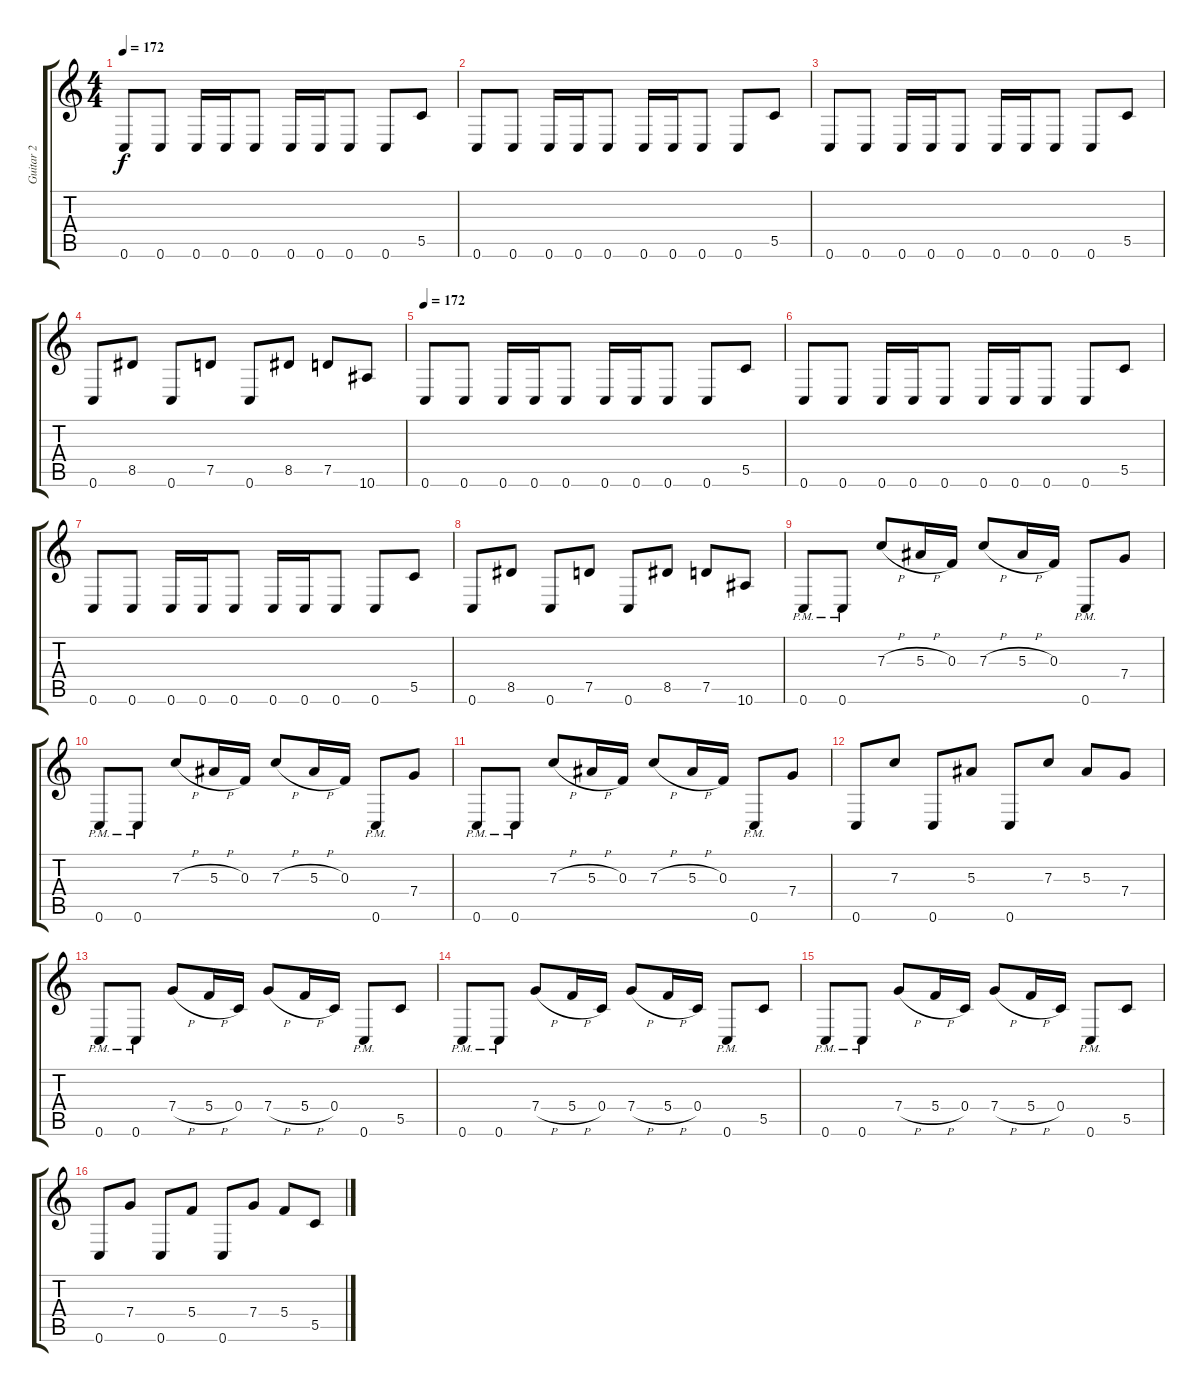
\track ("Guitar 2" "Guitar 2") {instrument distortionguitar}
\staff {score tabs}
\tuning (D4 A3 F3 C3 G2 C2) {hide}
\ts (4 4)
\tempo 172
\clef g2
\ks c
0.6.8{dy f} 0.6.8 0.6.16 0.6.16 0.6.8 0.6.16 0.6.16 0.6.8 0.6.8 5.5.8 |
0.6.8 0.6.8 0.6.16 0.6.16 0.6.8 0.6.16 0.6.16 0.6.8 0.6.8 5.5.8 |
0.6.8 0.6.8 0.6.16 0.6.16 0.6.8 0.6.16 0.6.16 0.6.8 0.6.8 5.5.8 |
0.6.8 8.5.8 0.6.8 7.5.8 0.6.8 8.5.8 7.5.8 10.6.8 |
\tempo 172
0.6.8 0.6.8 0.6.16 0.6.16 0.6.8 0.6.16 0.6.16 0.6.8 0.6.8 5.5.8 |
0.6.8 0.6.8 0.6.16 0.6.16 0.6.8 0.6.16 0.6.16 0.6.8 0.6.8 5.5.8 |
0.6.8 0.6.8 0.6.16 0.6.16 0.6.8 0.6.16 0.6.16 0.6.8 0.6.8 5.5.8 |
0.6.8 8.5.8 0.6.8 7.5.8 0.6.8 8.5.8 7.5.8 10.6.8 |
0.6{pm}.8 0.6{pm}.8 7.3{h}.8 5.3{h}.16 0.3.16 7.3{h}.8 5.3{h}.16 0.3.16 0.6{pm}.8 7.4.8 |
0.6{pm}.8 0.6{pm}.8 7.3{h}.8 5.3{h}.16 0.3.16 7.3{h}.8 5.3{h}.16 0.3.16 0.6{pm}.8 7.4.8 |
0.6{pm}.8 0.6{pm}.8 7.3{h}.8 5.3{h}.16 0.3.16 7.3{h}.8 5.3{h}.16 0.3.16 0.6{pm}.8 7.4.8 |
0.6.8 7.3.8 0.6.8 5.3.8 0.6.8 7.3.8 5.3.8 7.4.8 |
0.6{pm}.8 0.6{pm}.8 7.4{h}.8 5.4{h}.16 0.4.16 7.4{h}.8 5.4{h}.16 0.4.16 0.6{pm}.8 5.5.8 |
0.6{pm}.8 0.6{pm}.8 7.4{h}.8 5.4{h}.16 0.4.16 7.4{h}.8 5.4{h}.16 0.4.16 0.6{pm}.8 5.5.8 |
0.6{pm}.8 0.6{pm}.8 7.4{h}.8 5.4{h}.16 0.4.16 7.4{h}.8 5.4{h}.16 0.4.16 0.6{pm}.8 5.5.8 |
0.6.8 7.4.8 0.6.8 5.4.8 0.6.8 7.4.8 5.4.8 5.5.8
